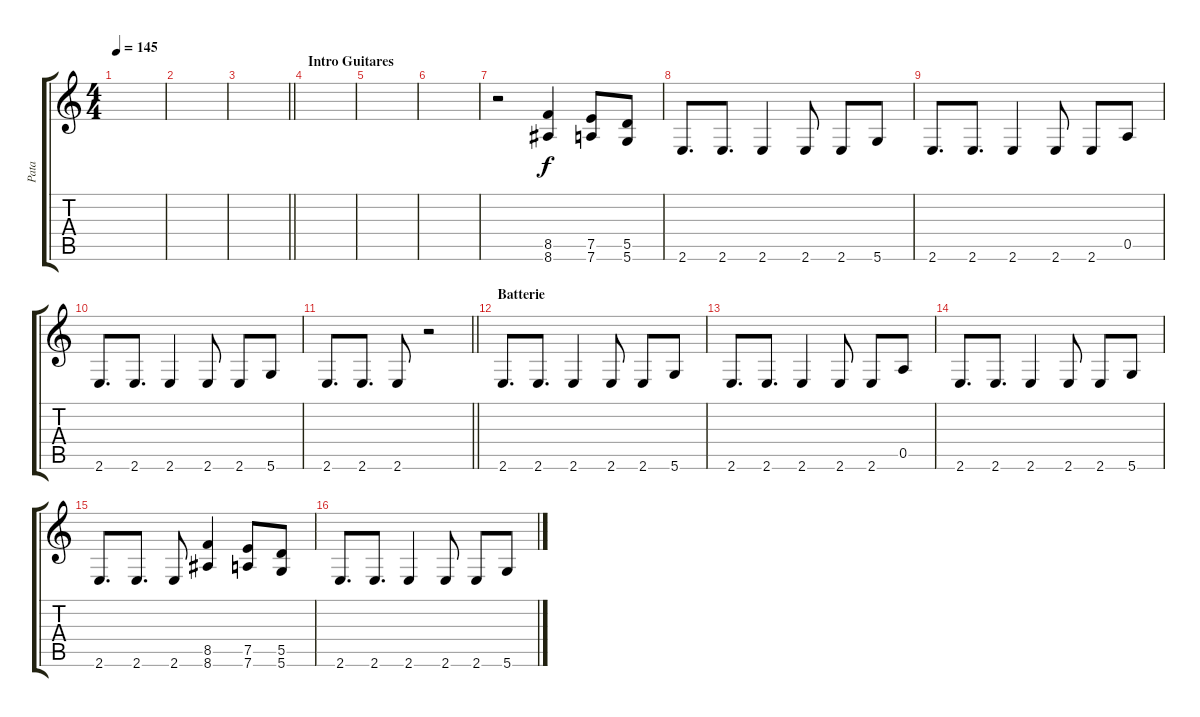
\track ("Pata" "Pata") {instrument overdrivenguitar}
\staff {score tabs}
\tuning (E4 B3 G3 D3 A2 D2) {hide}
\ts (4 4)
\tempo 145
\clef g2
\ks c
|
|
\barLineRight lightlight
|
\section ("" "Intro Guitares")
|
|
|
r.2 (8.5 8.6).4 (7.5 7.6).8 (5.5 5.6).8 |
2.6.8{d} 2.6.8{d} 2.6.4 2.6.8 2.6.8 5.6.8 |
2.6.8{d} 2.6.8{d} 2.6.4 2.6.8 2.6.8 0.5.8 |
2.6.8{d} 2.6.8{d} 2.6.4 2.6.8 2.6.8 5.6.8 |
\barLineRight lightlight
2.6.8{d} 2.6.8{d} 2.6.8 r.2 |
\section ("" "Batterie")
2.6.8{d} 2.6.8{d} 2.6.4 2.6.8 2.6.8 5.6.8 |
2.6.8{d} 2.6.8{d} 2.6.4 2.6.8 2.6.8 0.5.8 |
2.6.8{d} 2.6.8{d} 2.6.4 2.6.8 2.6.8 5.6.8 |
2.6.8{d} 2.6.8{d} 2.6.8 (8.5 8.6).4 (7.5 7.6).8 (5.5 5.6).8 |
2.6.8{d} 2.6.8{d} 2.6.4 2.6.8 2.6.8 5.6.8
